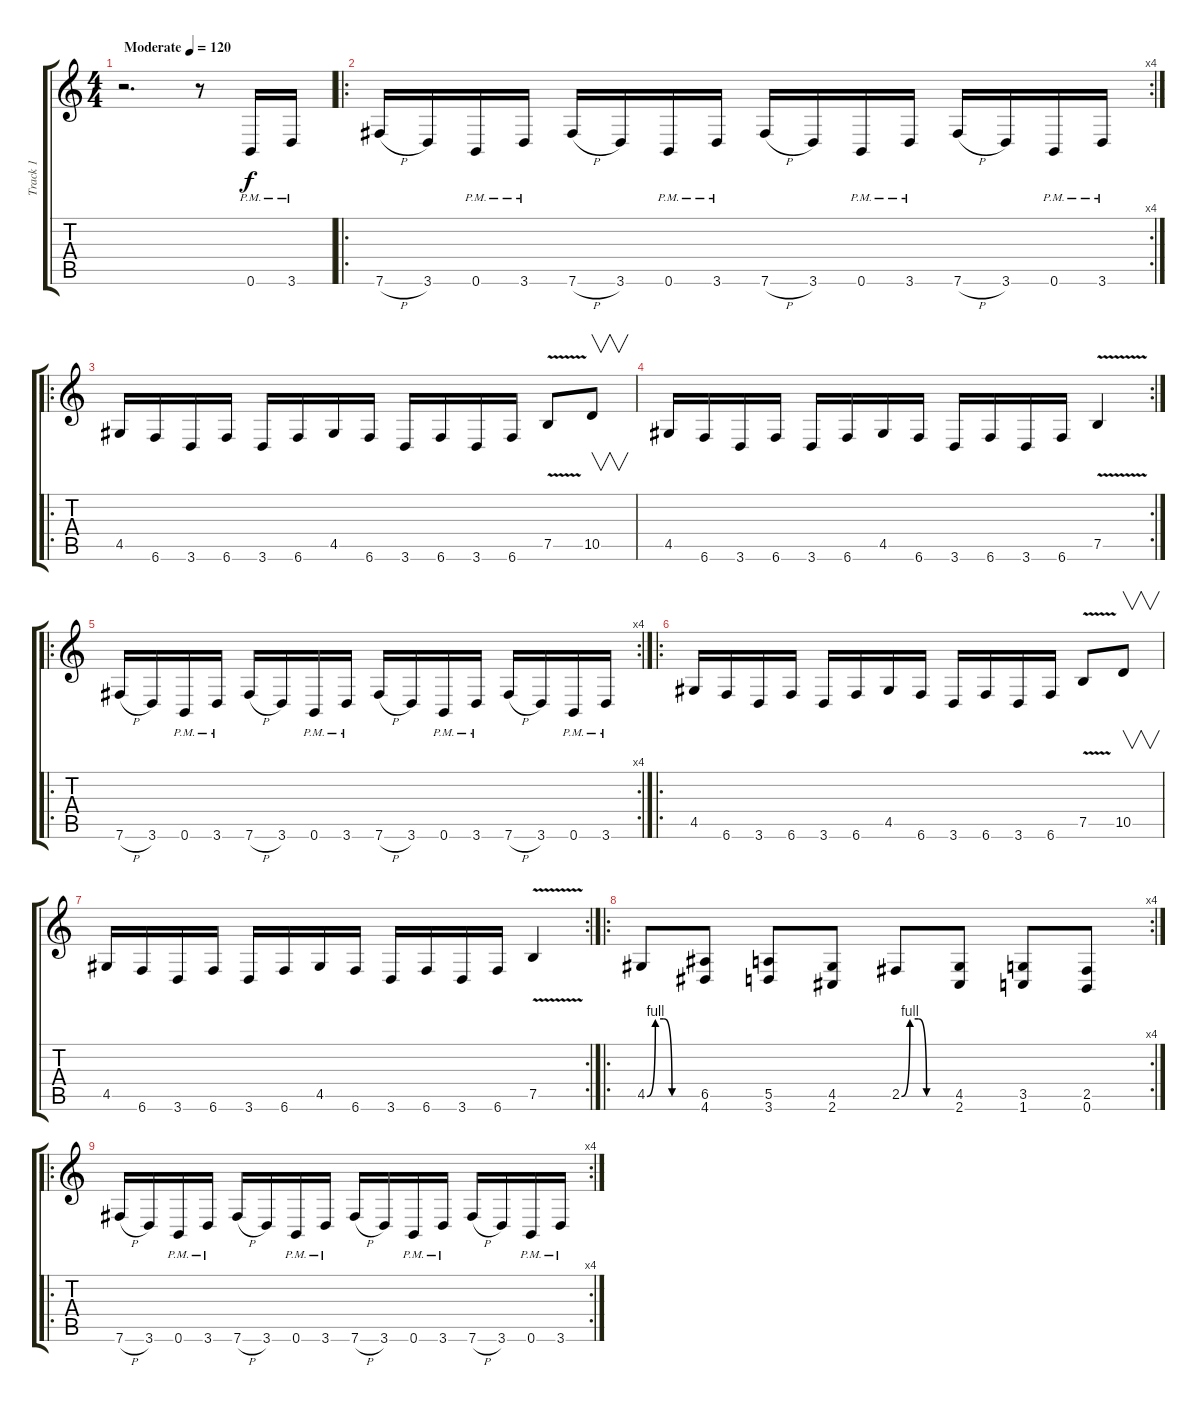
\track ("Track 1" "Track 1") {instrument distortionguitar}
\staff {score tabs}
\tuning (B3 Gb3 D3 A2 E2 B1) {hide}
\ts (4 4)
\tempo (120 "Moderate")
\clef g2
\ks c
r.2{d dy f instrument distortionguitar} r.8 0.6{pm}.16 3.6{pm}.16 |
\ro
\rc 4
7.6{h}.16 3.6.16 0.6{pm}.16 3.6{pm}.16 7.6{h}.16 3.6.16 0.6{pm}.16 3.6{pm}.16 7.6{h}.16 3.6.16 0.6{pm}.16 3.6{pm}.16 7.6{h}.16 3.6.16 0.6{pm}.16 3.6{pm}.16 |
\ro
4.5.16 6.6.16 3.6.16 6.6.16 3.6.16 6.6.16 4.5.16 6.6.16 3.6.16 6.6.16 3.6.16 6.6.16 7.5{v}.8 10.5.8{v} |
\rc 2
4.5.16 6.6.16 3.6.16 6.6.16 3.6.16 6.6.16 4.5.16 6.6.16 3.6.16 6.6.16 3.6.16 6.6.16 7.5{v}.4 |
\ro
\rc 4
7.6{h}.16 3.6.16 0.6{pm}.16 3.6{pm}.16 7.6{h}.16 3.6.16 0.6{pm}.16 3.6{pm}.16 7.6{h}.16 3.6.16 0.6{pm}.16 3.6{pm}.16 7.6{h}.16 3.6.16 0.6{pm}.16 3.6{pm}.16 |
\ro
4.5.16 6.6.16 3.6.16 6.6.16 3.6.16 6.6.16 4.5.16 6.6.16 3.6.16 6.6.16 3.6.16 6.6.16 7.5{v}.8 10.5.8{v} |
\rc 2
4.5.16 6.6.16 3.6.16 6.6.16 3.6.16 6.6.16 4.5.16 6.6.16 3.6.16 6.6.16 3.6.16 6.6.16 7.5{v}.4 |
\ro
\rc 4
4.5{be (custom 0 0 10 4 20 4 30 0 60 0)}.8 (6.5 4.6).8 (5.5 3.6).8 (4.5 2.6).8 2.5{be (custom 0 0 10 4 20 4 30 0 60 0)}.8 (4.5 2.6).8 (3.5 1.6).8 (2.5 0.6).8 |
\ro
\rc 4
7.6{h}.16 3.6.16 0.6{pm}.16 3.6{pm}.16 7.6{h}.16 3.6.16 0.6{pm}.16 3.6{pm}.16 7.6{h}.16 3.6.16 0.6{pm}.16 3.6{pm}.16 7.6{h}.16 3.6.16 0.6{pm}.16 3.6{pm}.16
